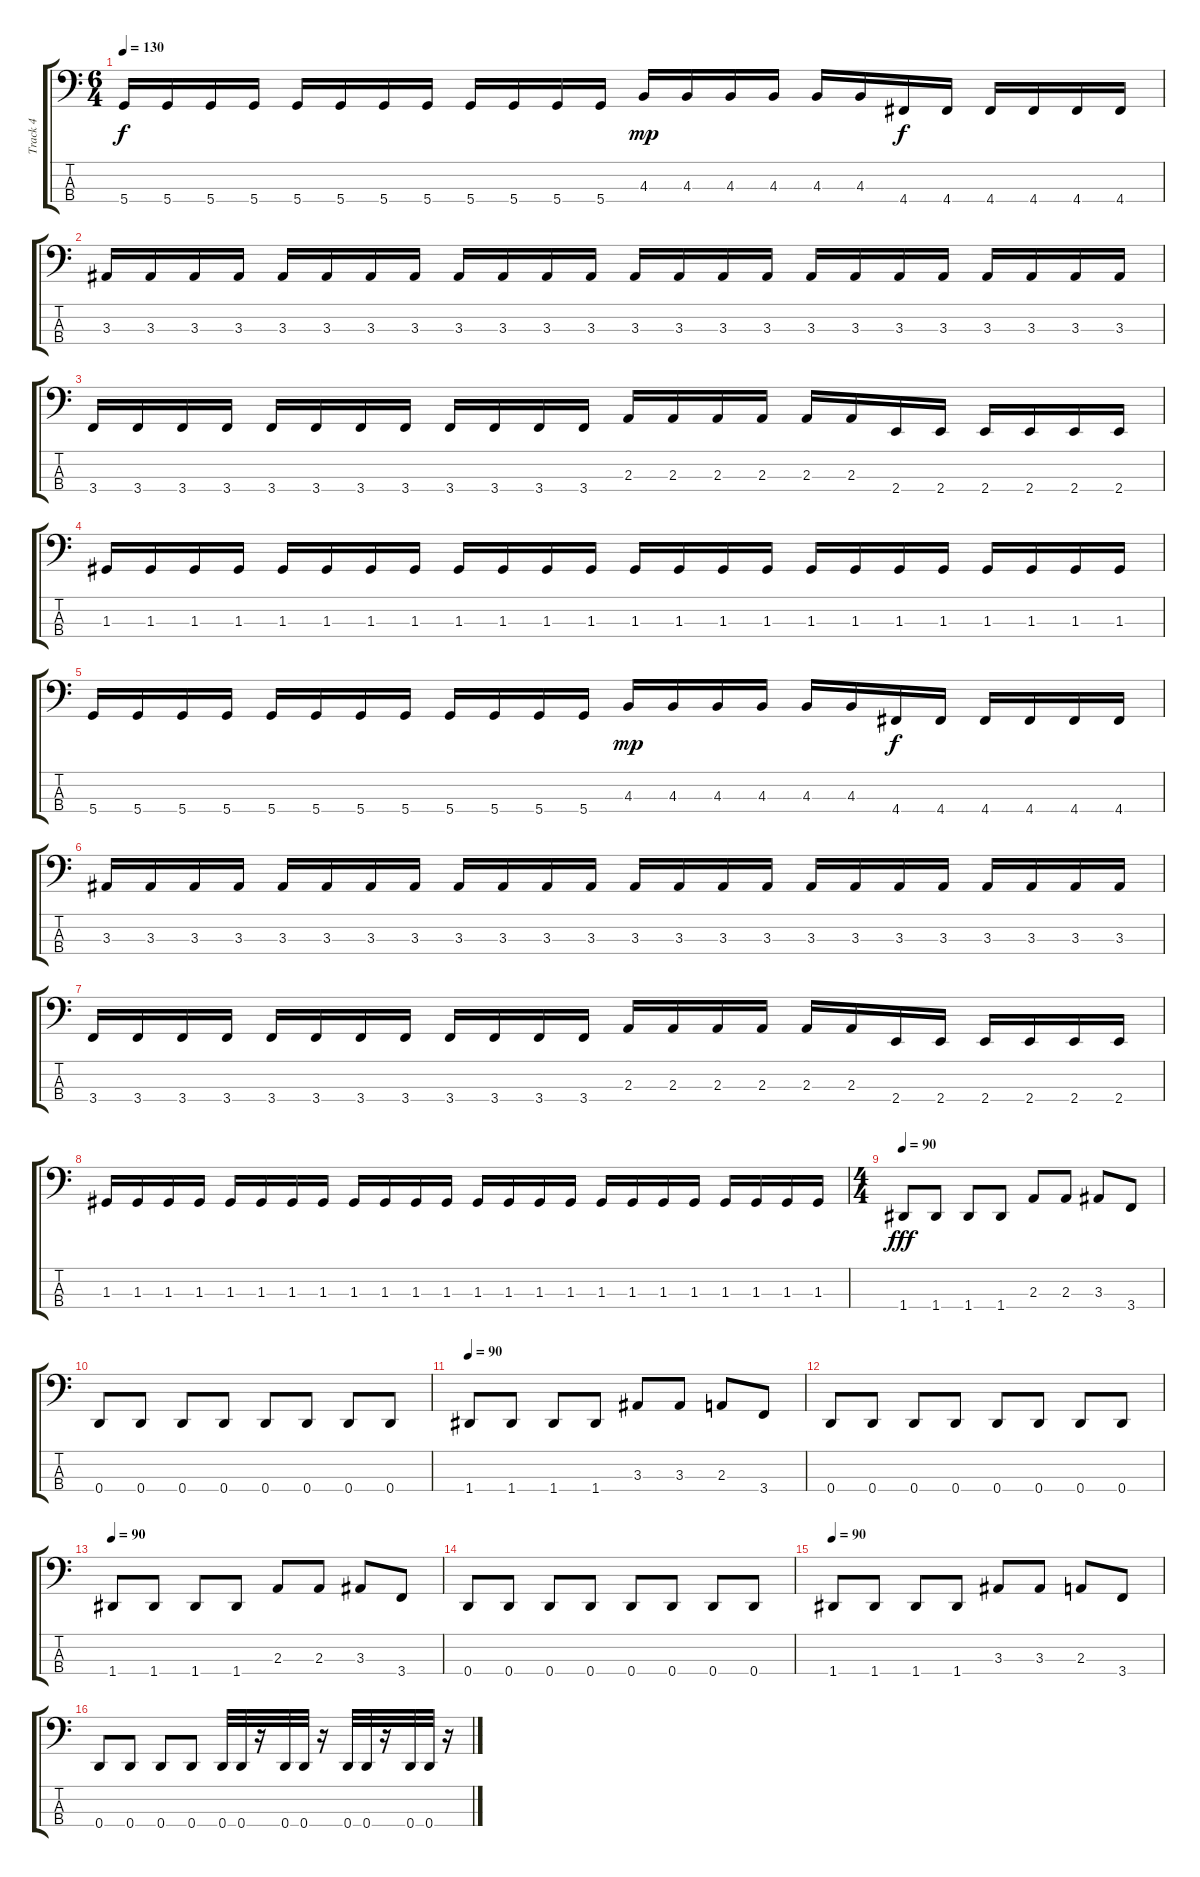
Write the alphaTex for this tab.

\track ("Track 4" "Track 4") {instrument electricbassfinger}
\staff {score tabs}
\tuning (F2 C2 G1 D1) {hide}
\ts (6 4)
\tempo 130
\clef f4
\ks c
5.4.16{dy f} 5.4.16 5.4.16 5.4.16 5.4.16 5.4.16 5.4.16 5.4.16 5.4.16 5.4.16 5.4.16 5.4.16 4.3.16{dy mp} 4.3.16 4.3.16 4.3.16 4.3.16 4.3.16 4.4.16{dy f} 4.4.16 4.4.16 4.4.16 4.4.16 4.4.16 |
3.3.16 3.3.16 3.3.16 3.3.16 3.3.16 3.3.16 3.3.16 3.3.16 3.3.16 3.3.16 3.3.16 3.3.16 3.3.16 3.3.16 3.3.16 3.3.16 3.3.16 3.3.16 3.3.16 3.3.16 3.3.16 3.3.16 3.3.16 3.3.16 |
3.4.16 3.4.16 3.4.16 3.4.16 3.4.16 3.4.16 3.4.16 3.4.16 3.4.16 3.4.16 3.4.16 3.4.16 2.3.16 2.3.16 2.3.16 2.3.16 2.3.16 2.3.16 2.4.16 2.4.16 2.4.16 2.4.16 2.4.16 2.4.16 |
1.3.16 1.3.16 1.3.16 1.3.16 1.3.16 1.3.16 1.3.16 1.3.16 1.3.16 1.3.16 1.3.16 1.3.16 1.3.16 1.3.16 1.3.16 1.3.16 1.3.16 1.3.16 1.3.16 1.3.16 1.3.16 1.3.16 1.3.16 1.3.16 |
5.4.16 5.4.16 5.4.16 5.4.16 5.4.16 5.4.16 5.4.16 5.4.16 5.4.16 5.4.16 5.4.16 5.4.16 4.3.16{dy mp} 4.3.16 4.3.16 4.3.16 4.3.16 4.3.16 4.4.16{dy f} 4.4.16 4.4.16 4.4.16 4.4.16 4.4.16 |
3.3.16 3.3.16 3.3.16 3.3.16 3.3.16 3.3.16 3.3.16 3.3.16 3.3.16 3.3.16 3.3.16 3.3.16 3.3.16 3.3.16 3.3.16 3.3.16 3.3.16 3.3.16 3.3.16 3.3.16 3.3.16 3.3.16 3.3.16 3.3.16 |
3.4.16 3.4.16 3.4.16 3.4.16 3.4.16 3.4.16 3.4.16 3.4.16 3.4.16 3.4.16 3.4.16 3.4.16 2.3.16 2.3.16 2.3.16 2.3.16 2.3.16 2.3.16 2.4.16 2.4.16 2.4.16 2.4.16 2.4.16 2.4.16 |
1.3.16 1.3.16 1.3.16 1.3.16 1.3.16 1.3.16 1.3.16 1.3.16 1.3.16 1.3.16 1.3.16 1.3.16 1.3.16 1.3.16 1.3.16 1.3.16 1.3.16 1.3.16 1.3.16 1.3.16 1.3.16 1.3.16 1.3.16 1.3.16 |
\ts (4 4)
\tempo 90
1.4.8{dy fff} 1.4.8 1.4.8 1.4.8 2.3.8 2.3.8 3.3.8 3.4.8 |
0.4.8 0.4.8 0.4.8 0.4.8 0.4.8 0.4.8 0.4.8 0.4.8 |
\tempo 90
1.4.8 1.4.8 1.4.8 1.4.8 3.3.8 3.3.8 2.3.8 3.4.8 |
0.4.8 0.4.8 0.4.8 0.4.8 0.4.8 0.4.8 0.4.8 0.4.8 |
\tempo 90
1.4.8 1.4.8 1.4.8 1.4.8 2.3.8 2.3.8 3.3.8 3.4.8 |
0.4.8 0.4.8 0.4.8 0.4.8 0.4.8 0.4.8 0.4.8 0.4.8 |
\tempo 90
1.4.8 1.4.8 1.4.8 1.4.8 3.3.8 3.3.8 2.3.8 3.4.8 |
0.4.8 0.4.8 0.4.8 0.4.8 0.4.32 0.4.32 r.16 0.4.32 0.4.32 r.16 0.4.32 0.4.32 r.16 0.4.32 0.4.32 r.16
